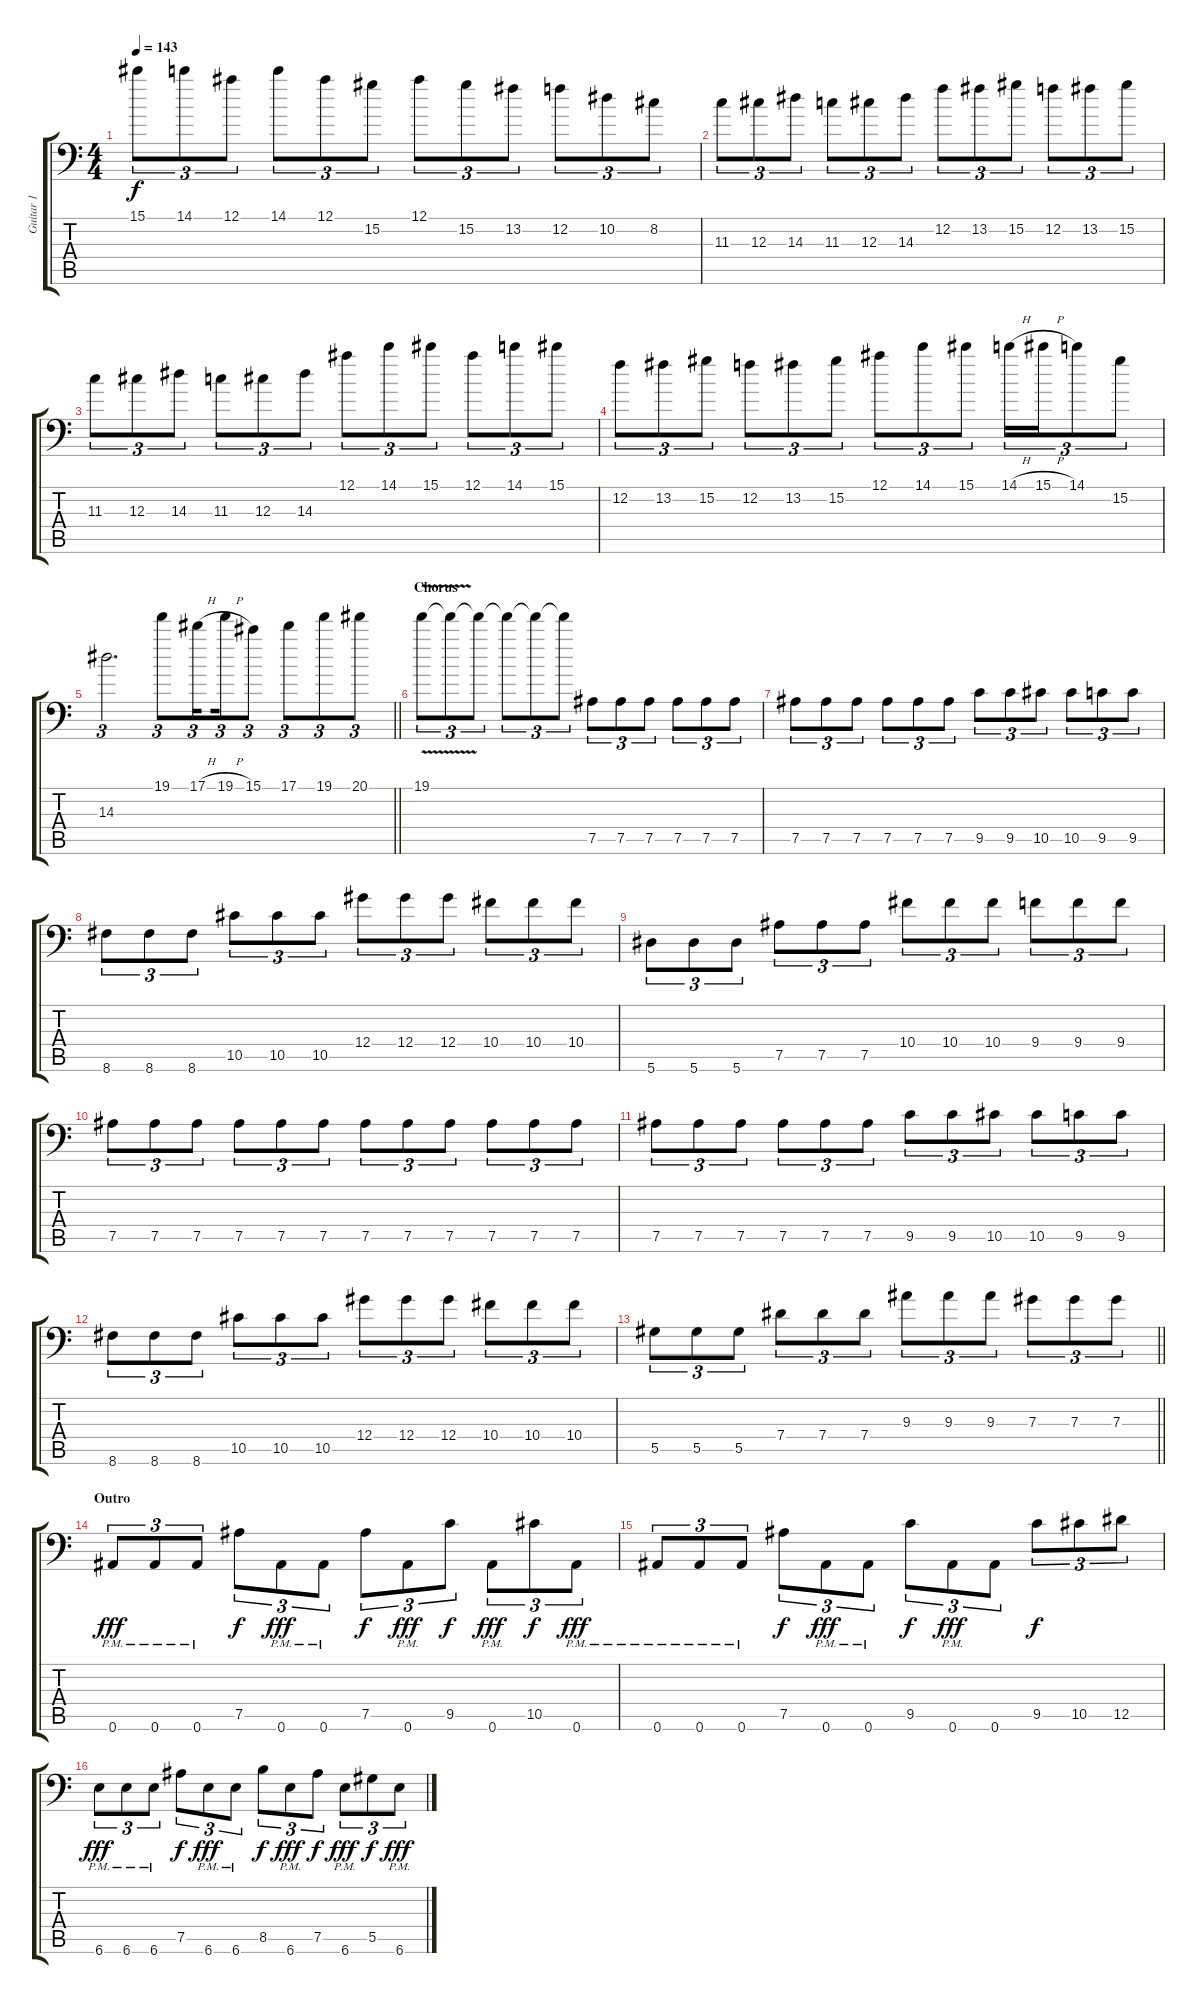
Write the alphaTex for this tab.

\track ("Guitar 1" "Guitar 1") {instrument distortionguitar}
\staff {score tabs}
\tuning (Bb3 F3 Db3 Ab2 Eb2 Bb1) {hide}
\ts (4 4)
\tempo 143
\clef f4
\ks c
15.1.8{tu (3 2) dy f} 14.1.8{tu (3 2)} 12.1.8{tu (3 2)} 14.1.8{tu (3 2)} 12.1.8{tu (3 2)} 15.2.8{tu (3 2)} 12.1.8{tu (3 2)} 15.2.8{tu (3 2)} 13.2.8{tu (3 2)} 12.2.8{tu (3 2)} 10.2.8{tu (3 2)} 8.2.8{tu (3 2)} |
11.3.8{tu (3 2)} 12.3.8{tu (3 2)} 14.3.8{tu (3 2)} 11.3.8{tu (3 2)} 12.3.8{tu (3 2)} 14.3.8{tu (3 2)} 12.2.8{tu (3 2)} 13.2.8{tu (3 2)} 15.2.8{tu (3 2)} 12.2.8{tu (3 2)} 13.2.8{tu (3 2)} 15.2.8{tu (3 2)} |
11.3.8{tu (3 2)} 12.3.8{tu (3 2)} 14.3.8{tu (3 2)} 11.3.8{tu (3 2)} 12.3.8{tu (3 2)} 14.3.8{tu (3 2)} 12.1.8{tu (3 2)} 14.1.8{tu (3 2)} 15.1.8{tu (3 2)} 12.1.8{tu (3 2)} 14.1.8{tu (3 2)} 15.1.8{tu (3 2)} |
12.2.8{tu (3 2)} 13.2.8{tu (3 2)} 15.2.8{tu (3 2)} 12.2.8{tu (3 2)} 13.2.8{tu (3 2)} 15.2.8{tu (3 2)} 12.1.8{tu (3 2)} 14.1.8{tu (3 2)} 15.1.8{tu (3 2)} 14.1{h}.16{tu (3 2)} 15.1{h}.16{tu (3 2)} 14.1.8{tu (3 2)} 15.2.8{tu (3 2)} |
\barLineRight lightlight
14.3.2{d tu (3 2)} 19.1.8{tu (3 2)} 17.1{h}.16{tu (3 2) beam splitsecondary} 19.1{h}.16{tu (3 2)} 15.1.8{tu (3 2)} 17.1.8{tu (3 2)} 19.1.8{tu (3 2)} 20.1.8{tu (3 2)} |
\section ("" "Chorus")
19.1{v}.8{tu (3 2) volume 10} 19.1{t}.8{tu (3 2)} 19.1{t}.8{tu (3 2)} 19.1{t}.8{tu (3 2)} 19.1{t}.8{tu (3 2)} 19.1{t}.8{tu (3 2)} 7.5.8{tu (3 2) volume 16 balance 16} 7.5.8{tu (3 2)} 7.5.8{tu (3 2)} 7.5.8{tu (3 2)} 7.5.8{tu (3 2)} 7.5.8{tu (3 2)} |
7.5.8{tu (3 2)} 7.5.8{tu (3 2)} 7.5.8{tu (3 2)} 7.5.8{tu (3 2)} 7.5.8{tu (3 2)} 7.5.8{tu (3 2)} 9.5.8{tu (3 2)} 9.5.8{tu (3 2)} 10.5.8{tu (3 2)} 10.5.8{tu (3 2)} 9.5.8{tu (3 2)} 9.5.8{tu (3 2)} |
8.6.8{tu (3 2)} 8.6.8{tu (3 2)} 8.6.8{tu (3 2)} 10.5.8{tu (3 2)} 10.5.8{tu (3 2)} 10.5.8{tu (3 2)} 12.4.8{tu (3 2)} 12.4.8{tu (3 2)} 12.4.8{tu (3 2)} 10.4.8{tu (3 2)} 10.4.8{tu (3 2)} 10.4.8{tu (3 2)} |
5.6.8{tu (3 2)} 5.6.8{tu (3 2)} 5.6.8{tu (3 2)} 7.5.8{tu (3 2)} 7.5.8{tu (3 2)} 7.5.8{tu (3 2)} 10.4.8{tu (3 2)} 10.4.8{tu (3 2)} 10.4.8{tu (3 2)} 9.4.8{tu (3 2)} 9.4.8{tu (3 2)} 9.4.8{tu (3 2)} |
7.5.8{tu (3 2)} 7.5.8{tu (3 2)} 7.5.8{tu (3 2)} 7.5.8{tu (3 2)} 7.5.8{tu (3 2)} 7.5.8{tu (3 2)} 7.5.8{tu (3 2)} 7.5.8{tu (3 2)} 7.5.8{tu (3 2)} 7.5.8{tu (3 2)} 7.5.8{tu (3 2)} 7.5.8{tu (3 2)} |
7.5.8{tu (3 2)} 7.5.8{tu (3 2)} 7.5.8{tu (3 2)} 7.5.8{tu (3 2)} 7.5.8{tu (3 2)} 7.5.8{tu (3 2)} 9.5.8{tu (3 2)} 9.5.8{tu (3 2)} 10.5.8{tu (3 2)} 10.5.8{tu (3 2)} 9.5.8{tu (3 2)} 9.5.8{tu (3 2)} |
8.6.8{tu (3 2)} 8.6.8{tu (3 2)} 8.6.8{tu (3 2)} 10.5.8{tu (3 2)} 10.5.8{tu (3 2)} 10.5.8{tu (3 2)} 12.4.8{tu (3 2)} 12.4.8{tu (3 2)} 12.4.8{tu (3 2)} 10.4.8{tu (3 2)} 10.4.8{tu (3 2)} 10.4.8{tu (3 2)} |
\barLineRight lightlight
5.5.8{tu (3 2)} 5.5.8{tu (3 2)} 5.5.8{tu (3 2)} 7.4.8{tu (3 2)} 7.4.8{tu (3 2)} 7.4.8{tu (3 2)} 9.3.8{tu (3 2)} 9.3.8{tu (3 2)} 9.3.8{tu (3 2)} 7.3.8{tu (3 2)} 7.3.8{tu (3 2)} 7.3.8{tu (3 2)} |
\section ("" "Outro")
0.6{pm}.8{tu (3 2) dy fff} 0.6{pm}.8{tu (3 2)} 0.6{pm}.8{tu (3 2)} 7.5.8{tu (3 2) dy f} 0.6{pm}.8{tu (3 2) dy fff} 0.6{pm}.8{tu (3 2)} 7.5.8{tu (3 2) dy f} 0.6{pm}.8{tu (3 2) dy fff} 9.5.8{tu (3 2) dy f} 0.6{pm}.8{tu (3 2) dy fff} 10.5.8{tu (3 2) dy f} 0.6{pm}.8{tu (3 2) dy fff} |
0.6{pm}.8{tu (3 2)} 0.6{pm}.8{tu (3 2)} 0.6{pm}.8{tu (3 2)} 7.5.8{tu (3 2) dy f} 0.6{pm}.8{tu (3 2) dy fff} 0.6{pm}.8{tu (3 2)} 9.5.8{tu (3 2) dy f} 0.6{pm}.8{tu (3 2) dy fff} 0.6.8{tu (3 2)} 9.5.8{tu (3 2) dy f} 10.5.8{tu (3 2)} 12.5.8{tu (3 2)} |
6.6{pm}.8{tu (3 2) dy fff} 6.6{pm}.8{tu (3 2)} 6.6{pm}.8{tu (3 2)} 7.5.8{tu (3 2) dy f} 6.6{pm}.8{tu (3 2) dy fff} 6.6{pm}.8{tu (3 2)} 8.5.8{tu (3 2) dy f} 6.6{pm}.8{tu (3 2) dy fff} 7.5.8{tu (3 2) dy f} 6.6{pm}.8{tu (3 2) dy fff} 5.5.8{tu (3 2) dy f} 6.6{pm}.8{tu (3 2) dy fff}
